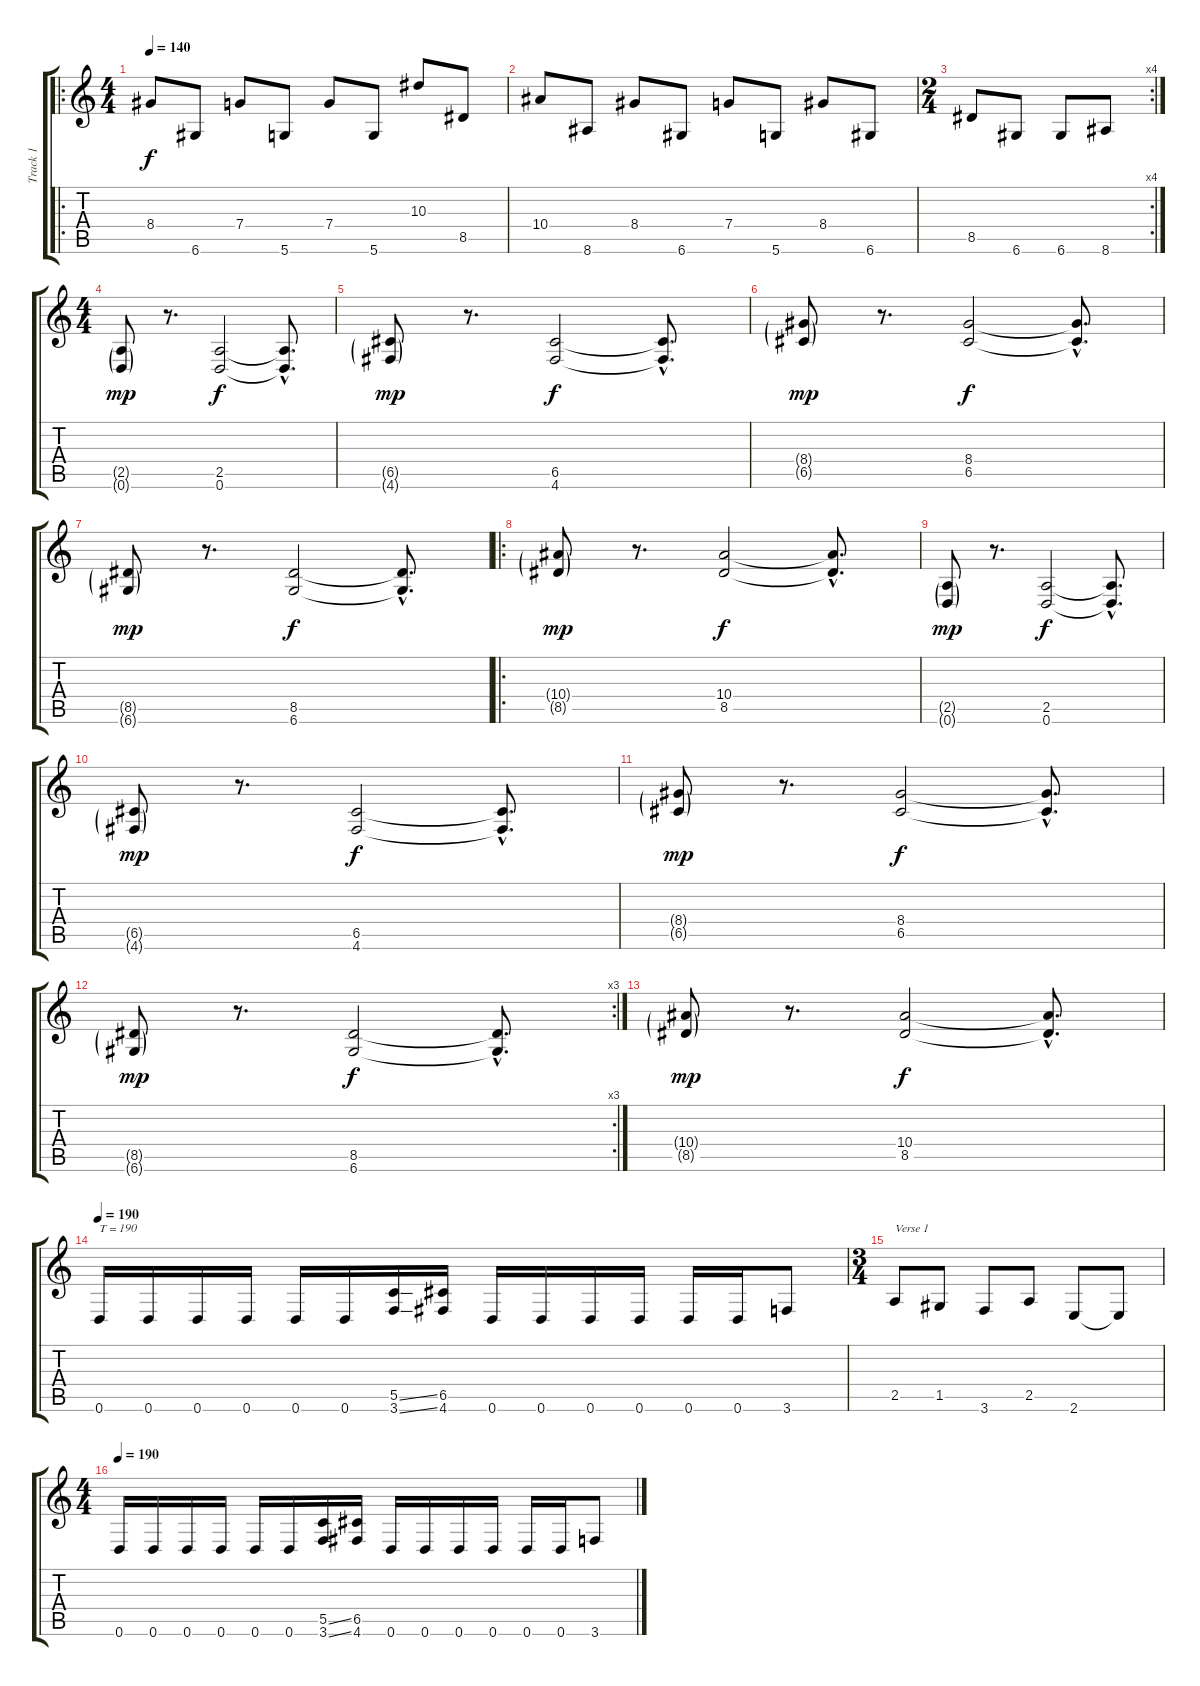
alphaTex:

\track ("Track 1" "Track 1") {instrument distortionguitar}
\staff {score tabs}
\tuning (D4 A3 F3 C3 G2 D2) {hide}
\ro
\ts (4 4)
\tempo 140
\clef g2
\ks c
8.4.8{dy f} 6.6.8 7.4.8 5.6.8 7.4.8 5.6.8 10.3.8 8.5.8 |
10.4.8 8.6.8 8.4.8 6.6.8 7.4.8 5.6.8 8.4.8 6.6.8 |
\rc 4
\ts (2 4)
8.5.8 6.6.8 6.6.8 8.6.8 |
\ts (4 4)
(2.5{g} 0.6{g}).8{dy mp} r.8{d} (2.5 0.6).2{dy f} (2.5{hac t} 0.6{hac t}).8{d} |
(6.5{g} 4.6{g}).8{dy mp} r.8{d} (6.5 4.6).2{dy f} (6.5{hac t} 4.6{hac t}).8{d} |
(8.4{g} 6.5{g}).8{dy mp} r.8{d} (8.4 6.5).2{dy f} (8.4{hac t} 6.5{hac t}).8{d} |
(8.5{g} 6.6{g}).8{dy mp} r.8{d} (8.5 6.6).2{dy f} (8.5{hac t} 6.6{hac t}).8{d} |
\ro
(10.4{g} 8.5{g}).8{dy mp} r.8{d} (10.4 8.5).2{dy f} (10.4{hac t} 8.5{hac t}).8{d} |
(2.5{g} 0.6{g}).8{dy mp} r.8{d} (2.5 0.6).2{dy f} (2.5{hac t} 0.6{hac t}).8{d} |
(6.5{g} 4.6{g}).8{dy mp} r.8{d} (6.5 4.6).2{dy f} (6.5{hac t} 4.6{hac t}).8{d} |
(8.4{g} 6.5{g}).8{dy mp} r.8{d} (8.4 6.5).2{dy f} (8.4{hac t} 6.5{hac t}).8{d} |
\rc 3
(8.5{g} 6.6{g}).8{dy mp} r.8{d} (8.5 6.6).2{dy f} (8.5{hac t} 6.6{hac t}).8{d} |
(10.4{g} 8.5{g}).8{dy mp} r.8{d} (10.4 8.5).2{dy f} (10.4{hac t} 8.5{hac t}).8{d} |
\tempo 190
0.6.16{txt "T = 190"} 0.6.16 0.6.16 0.6.16 0.6.16 0.6.16 (5.5{ss} 3.6{ss}).16 (6.5 4.6).16 0.6.16 0.6.16 0.6.16 0.6.16 0.6.16 0.6.16 3.6.8 |
\ts (3 4)
2.5.8{txt "Verse 1"} 1.5.8 3.6.8 2.5.8 2.6.8 2.6{t}.8 |
\ts (4 4)
\tempo 190
0.6.16 0.6.16 0.6.16 0.6.16 0.6.16 0.6.16 (5.5{ss} 3.6{ss}).16 (6.5 4.6).16 0.6.16 0.6.16 0.6.16 0.6.16 0.6.16 0.6.16 3.6.8
